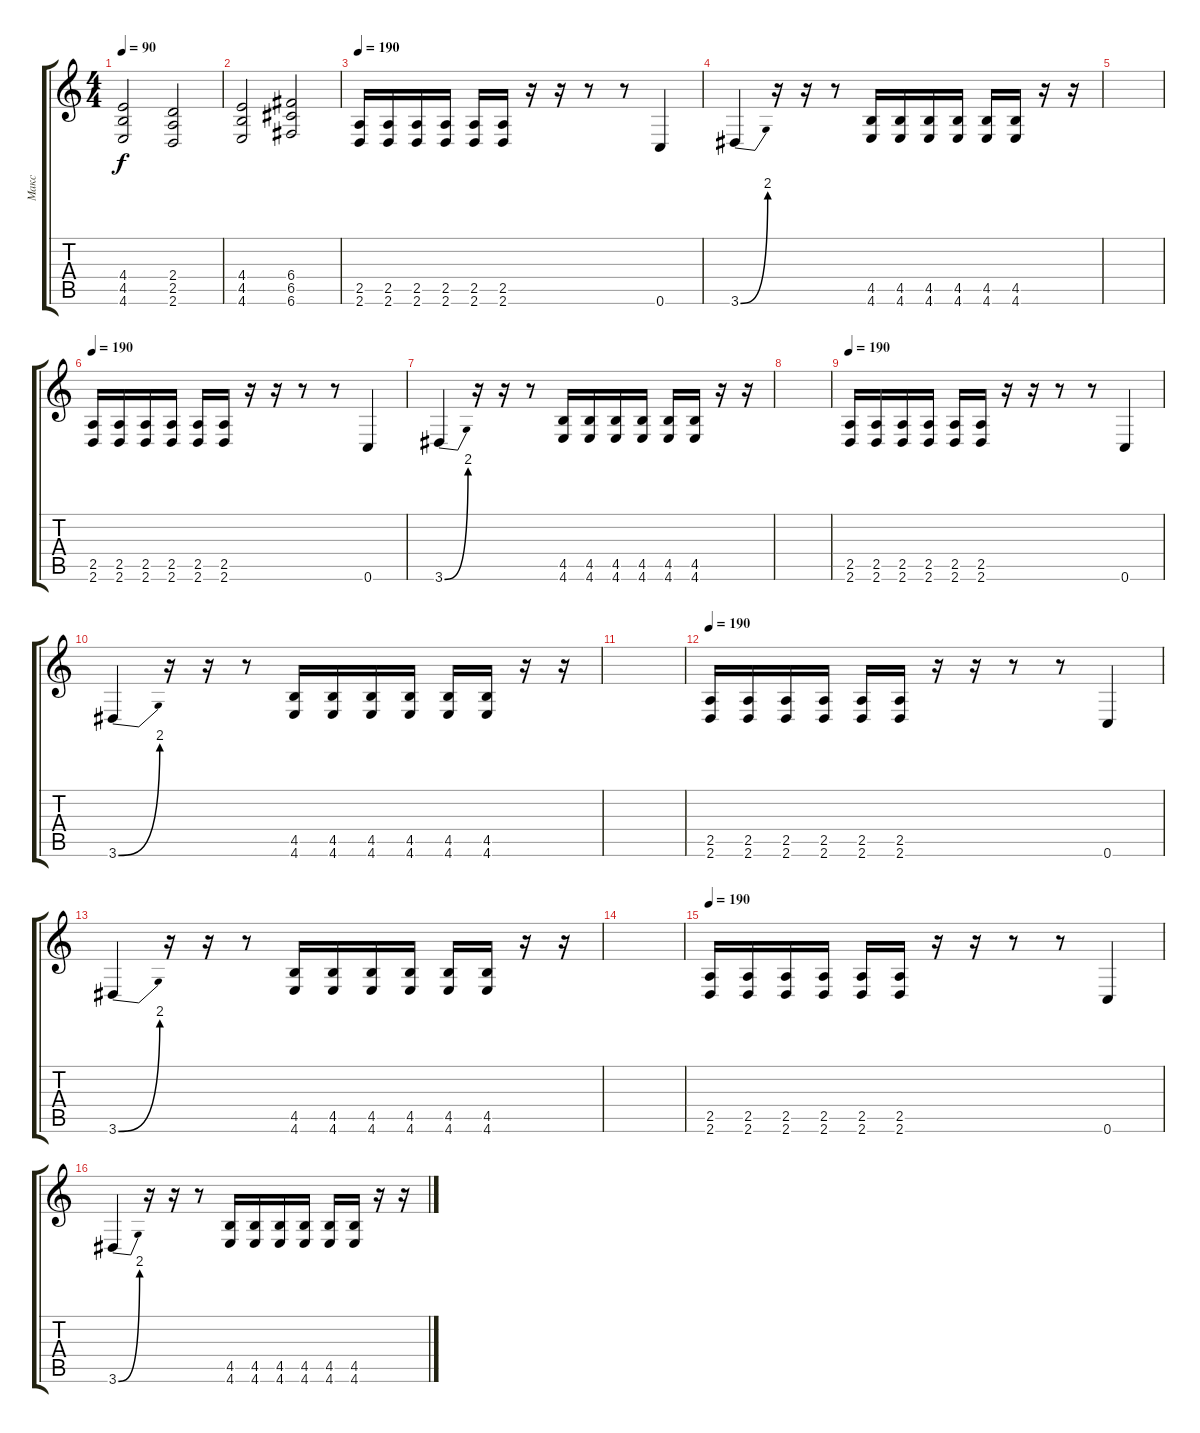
\track ("Макс" "Макс") {instrument distortionguitar}
\staff {score tabs}
\tuning (D4 A3 F3 C3 G2 C2) {hide}
\ts (4 4)
\tempo 90
\clef g2
\ks c
(4.4 4.5 4.6).2{dy f} (2.4 2.5 2.6).2 |
(4.4 4.5 4.6).2 (6.4 6.5 6.6).2 |
\tempo 190
(2.5 2.6).16 (2.5 2.6).16 (2.5 2.6).16 (2.5 2.6).16 (2.5 2.6).16 (2.5 2.6).16 r.16 r.16 r.8 r.8 0.6.4 |
3.6{be (bend 0 0 60 8)}.4 r.16 r.16 r.8 (4.5 4.6).16 (4.5 4.6).16 (4.5 4.6).16 (4.5 4.6).16 (4.5 4.6).16 (4.5 4.6).16 r.16 r.16 |
|
\tempo 190
(2.5 2.6).16 (2.5 2.6).16 (2.5 2.6).16 (2.5 2.6).16 (2.5 2.6).16 (2.5 2.6).16 r.16 r.16 r.8 r.8 0.6.4 |
3.6{be (bend 0 0 60 8)}.4 r.16 r.16 r.8 (4.5 4.6).16 (4.5 4.6).16 (4.5 4.6).16 (4.5 4.6).16 (4.5 4.6).16 (4.5 4.6).16 r.16 r.16 |
|
\tempo 190
(2.5 2.6).16 (2.5 2.6).16 (2.5 2.6).16 (2.5 2.6).16 (2.5 2.6).16 (2.5 2.6).16 r.16 r.16 r.8 r.8 0.6.4 |
3.6{be (bend 0 0 60 8)}.4 r.16 r.16 r.8 (4.5 4.6).16 (4.5 4.6).16 (4.5 4.6).16 (4.5 4.6).16 (4.5 4.6).16 (4.5 4.6).16 r.16 r.16 |
|
\tempo 190
(2.5 2.6).16 (2.5 2.6).16 (2.5 2.6).16 (2.5 2.6).16 (2.5 2.6).16 (2.5 2.6).16 r.16 r.16 r.8 r.8 0.6.4 |
3.6{be (bend 0 0 60 8)}.4 r.16 r.16 r.8 (4.5 4.6).16 (4.5 4.6).16 (4.5 4.6).16 (4.5 4.6).16 (4.5 4.6).16 (4.5 4.6).16 r.16 r.16 |
|
\tempo 190
(2.5 2.6).16 (2.5 2.6).16 (2.5 2.6).16 (2.5 2.6).16 (2.5 2.6).16 (2.5 2.6).16 r.16 r.16 r.8 r.8 0.6.4 |
3.6{be (bend 0 0 60 8)}.4 r.16 r.16 r.8 (4.5 4.6).16 (4.5 4.6).16 (4.5 4.6).16 (4.5 4.6).16 (4.5 4.6).16 (4.5 4.6).16 r.16 r.16
